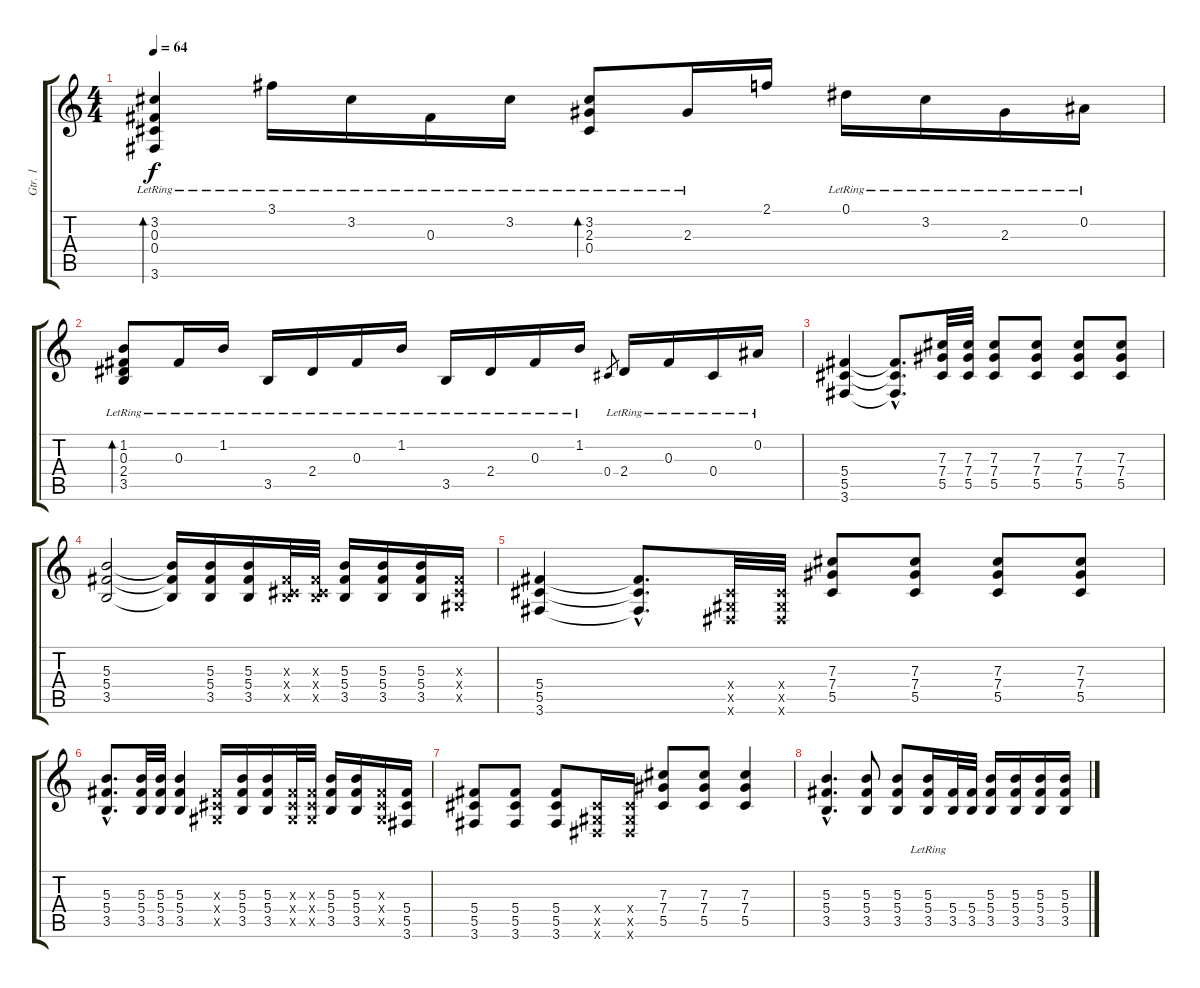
\track ("Gtr. 1" "Gtr. 1") {instrument acousticguitarsteel}
\staff {score tabs}
\tuning (Eb4 Bb3 Gb3 Db3 Ab2 Eb2) {hide}
\ts (4 4)
\tempo 64
\clef g2
\ks c
(3.2{lr} 0.3{lr} 0.4{lr} 3.6{lr}).4{bd 60 dy f} 3.1{lr}.16 3.2{lr}.16 0.3{lr}.16 3.2{lr}.16 (3.2{lr} 2.3 0.4{lr}).8{bd 60} 2.3{lr}.16 2.1.16 0.1{lr}.16 3.2{lr}.16 2.3{lr}.16 0.2{lr}.16 |
(1.2{lr} 0.3 2.4{lr} 3.5{lr}).8{bd 30} 0.3{lr}.16 1.2{lr}.16 3.5{lr}.16 2.4{lr}.16 0.3{lr}.16 1.2{lr}.16 3.5{lr}.16 2.4{lr}.16 0.3{lr}.16 1.2{lr}.16 0.4.8{gr} 2.4{lr}.16 0.3{lr}.16 0.4{lr}.16 0.2{lr}.16 |
(5.4 5.5 3.6).4{volume 13 instrument distortionguitar} (5.4{hac t} 5.5{hac t} 3.6{hac t}).8{d} (7.3 7.4 5.5).32 (7.3 7.4 5.5).32 (7.3 7.4 5.5).8 (7.3 7.4 5.5).8 (7.3 7.4 5.5).8 (7.3 7.4 5.5).8 |
(5.3 5.4 3.5).2 (5.3{t} 5.4{t} 3.5{t}).16 (5.3 5.4 3.5).16 (5.3 5.4 3.5).16 (0.3{x} 0.4{x} 3.5{x}).32 (0.3{x} 0.4{x} 3.5{x}).32 (5.3 5.4 3.5).16 (5.3 5.4 3.5).16 (5.3 5.4 3.5).16 (0.3{x} 0.4{x} 0.5{x}).16 |
(5.4 5.5 3.6).4 (5.4{hac t} 5.5{hac t} 3.6{hac t}).8{d} (0.4{x} 0.5{x} 0.6{x}).32 (0.4{x} 0.5{x} 0.6{x}).32 (7.3 7.4 5.5).8 (7.3 7.4 5.5).8 (7.3 7.4 5.5).8 (7.3 7.4 5.5).8 |
(5.3{hac} 5.4{hac} 3.5{hac}).8{d} (5.3 5.4 3.5).32 (5.3 5.4 3.5).32 (5.3 5.4 3.5).4 (0.3{x} 0.4{x} 0.5{x}).16 (5.3 5.4 3.5).16 (5.3 5.4 3.5).16 (0.3{x} 0.4{x} 0.5{x}).32 (0.3{x} 0.4{x} 0.5{x}).32 (5.3 5.4 3.5).16 (5.3 5.4 3.5).16 (0.3{x} 0.4{x} 0.5{x}).16 (5.4 5.5 3.6).16 |
(5.4 5.5 3.6).8 (5.4 5.5 3.6).8 (5.4 5.5 3.6).8 (0.4{x} 0.5{x} 0.6{x}).16 (0.4{x} 0.5{x} 0.6{x}).16 (7.3 7.4 5.5).8 (7.3 7.4 5.5).8 (7.3 7.4 5.5).4 |
(5.3{hac} 5.4{hac} 3.5{hac}).4{d} (5.3 5.4 3.5).8 (5.3 5.4 3.5).8 (5.3{lr} 5.4 3.5).16 (5.4 3.5).32 (5.4 3.5).32 (5.3 5.4 3.5).16 (5.3 5.4 3.5).16 (5.3 5.4 3.5).16 (5.3 5.4 3.5).16
